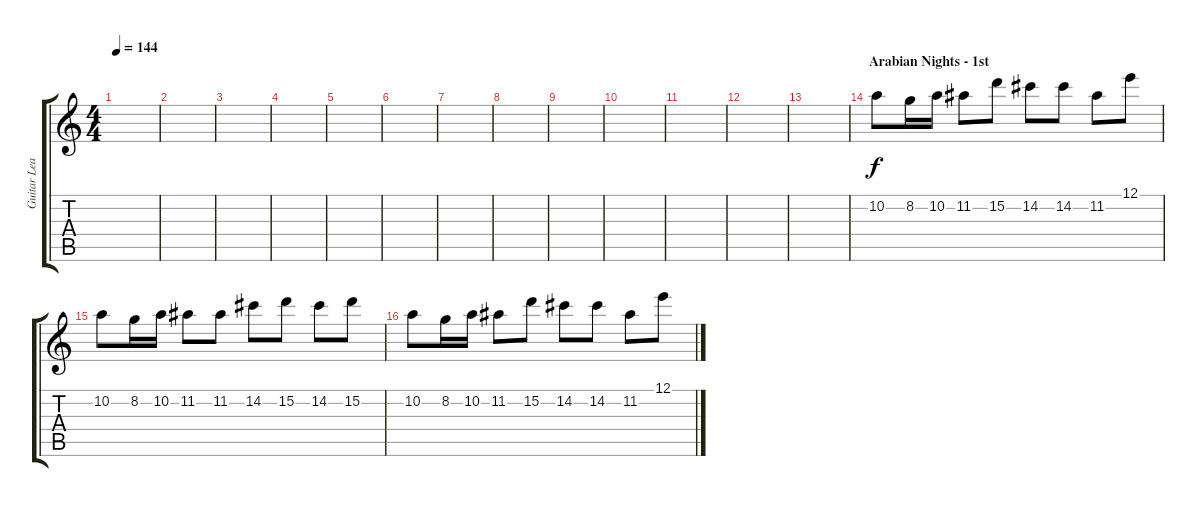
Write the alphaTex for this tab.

\track ("Guitar Lead" "Guitar Lea") {instrument distortionguitar}
\staff {score tabs}
\tuning (E4 B3 G3 D3 A2 E2) {hide}
\ts (4 4)
\tempo 144
\clef g2
\ks c
|
|
|
|
|
|
|
|
|
|
|
|
|
\section ("" "Arabian Nights - 1st")
10.2.8 8.2.16 10.2.16 11.2.8 15.2.8 14.2.8 14.2.8 11.2.8 12.1.8 |
10.2.8 8.2.16 10.2.16 11.2.8 11.2.8 14.2.8 15.2.8 14.2.8 15.2.8 |
10.2.8 8.2.16 10.2.16 11.2.8 15.2.8 14.2.8 14.2.8 11.2.8 12.1.8
